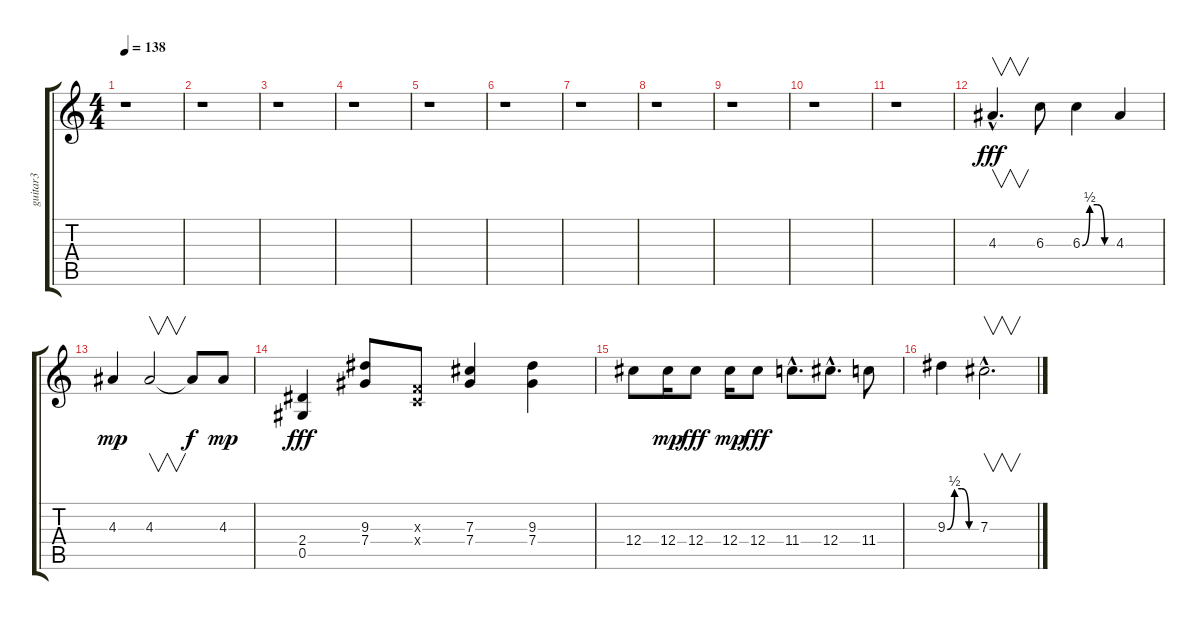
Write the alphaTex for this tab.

\track ("guitar3" "guitar3") {instrument distortionguitar}
\staff {score tabs}
\tuning (Eb4 Bb3 Gb3 Db3 Ab2 Eb2) {hide}
\ts (4 4)
\tempo 138
\clef g2
\ks c
r.1{dy fff} |
r.1 |
r.1 |
r.1 |
r.1 |
r.1 |
r.1 |
r.1 |
r.1 |
r.1 |
r.1 |
4.3{hac}.4{v d} 6.3.8 6.3{be (custom 0 0 15 2 30 2 45 0 60 0)}.4 4.3.4 |
4.3.4{dy mp} 4.3.2{v} 4.3{t}.8{dy f} 4.3.8{dy mp} |
(2.4 0.5).4{dy fff} (9.3 7.4).8 (-1.3{x} -1.4{x}).8 (7.3 7.4).4 (9.3 7.4).4 |
12.4.8 12.4.16{dy mp} 12.4.8{dy fff} 12.4.16{dy mp} 12.4.8{dy fff} 11.4{hac}.8{d} 12.4{hac}.8{d} 11.4.8 |
9.3{be (custom 0 0 15 2 30 2 45 0 60 0)}.4 7.3{hac}.2{v d}
